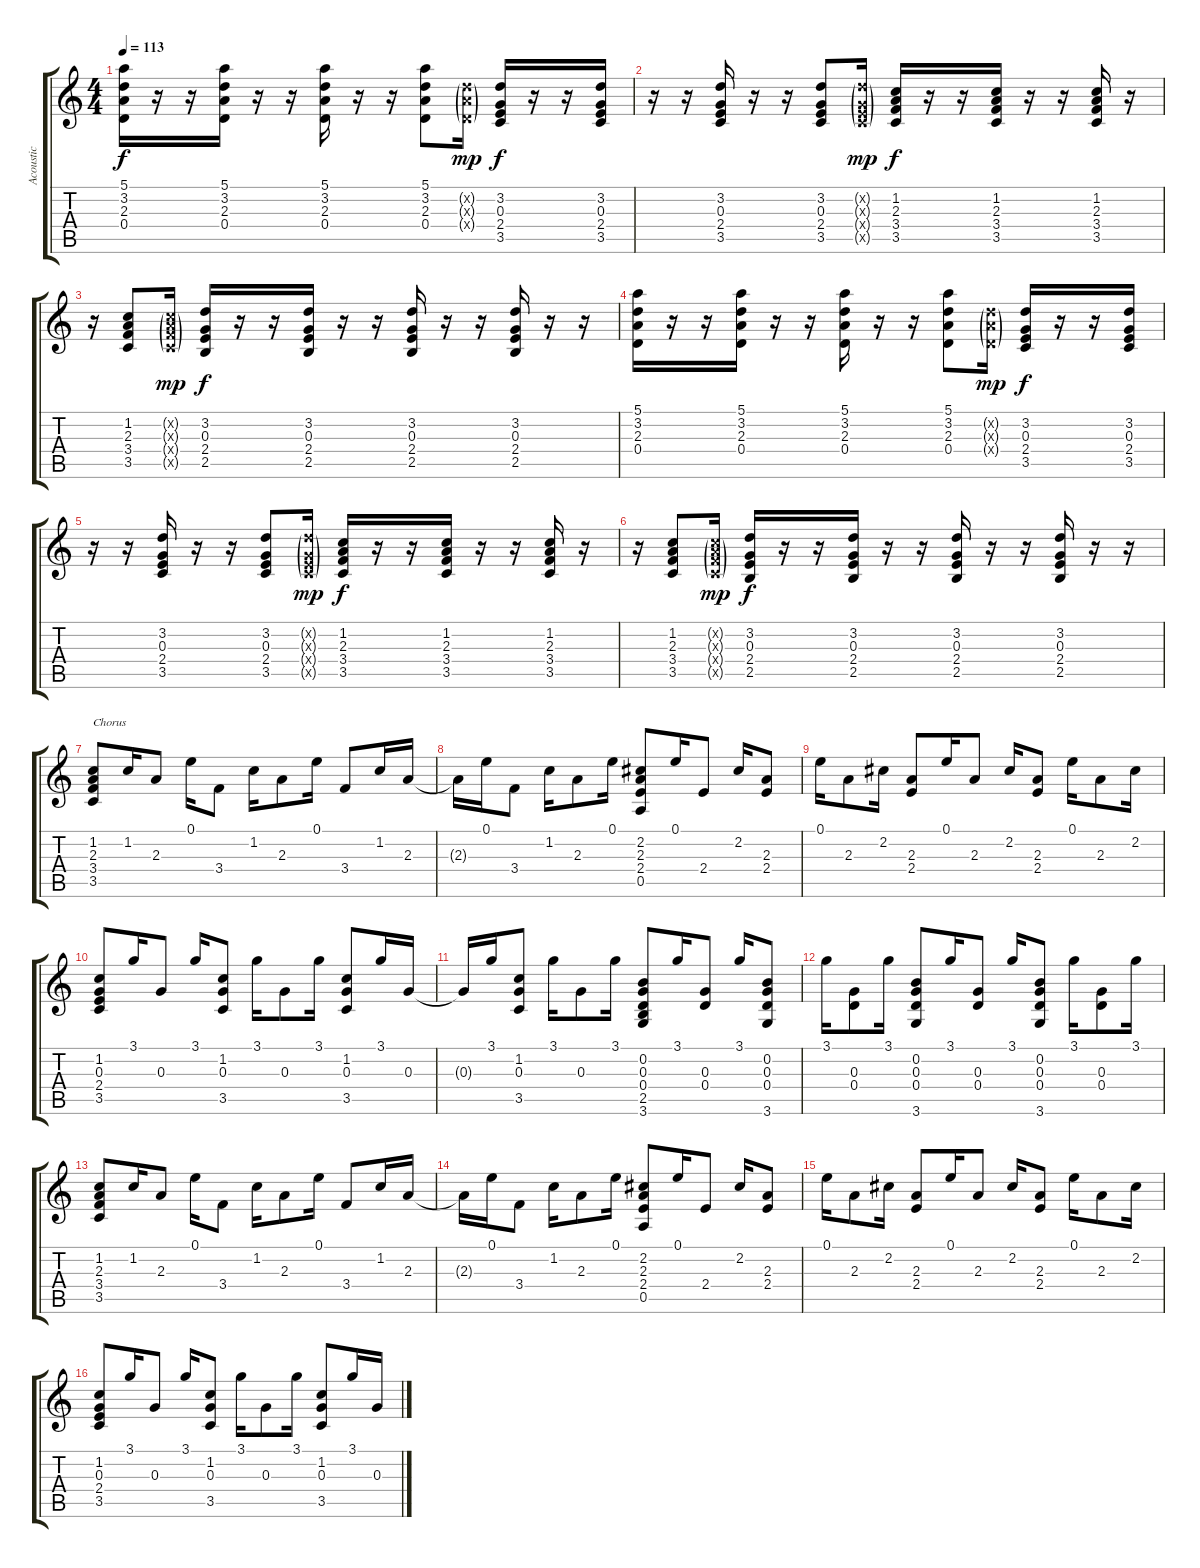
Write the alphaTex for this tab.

\track ("Acoustic" "Acoustic") {instrument acousticguitarsteel}
\staff {score tabs}
\tuning (E4 B3 G3 D3 A2 E2) {hide}
\ts (4 4)
\tempo 113
\clef g2
\ks c
(5.1 3.2 2.3 0.4).16{dy f} r.16 r.16 (5.1 3.2 2.3 0.4).16 r.16 r.16 (5.1 3.2 2.3 0.4).16 r.16 r.16 (5.1 3.2 2.3 0.4).8 (3.2{g x} 2.3{g x} 0.4{g x}).16{dy mp} (3.2 0.3 2.4 3.5).16{dy f} r.16 r.16 (3.2 0.3 2.4 3.5).16 |
r.16 r.16 (3.2 0.3 2.4 3.5).16 r.16 r.16 (3.2 0.3 2.4 3.5).8 (3.2{g x} 0.3{g x} 2.4{g x} 3.5{g x}).16{dy mp} (1.2 2.3 3.4 3.5).16{dy f} r.16 r.16 (1.2 2.3 3.4 3.5).16 r.16 r.16 (1.2 2.3 3.4 3.5).16 r.16 |
r.16 (1.2 2.3 3.4 3.5).8 (1.2{g x} 2.3{g x} 3.4{g x} 3.5{g x}).16{dy mp} (3.2 0.3 2.4 2.5).16{dy f} r.16 r.16 (3.2 0.3 2.4 2.5).16 r.16 r.16 (3.2 0.3 2.4 2.5).16 r.16 r.16 (3.2 0.3 2.4 2.5).16 r.16 r.16 |
(5.1 3.2 2.3 0.4).16 r.16 r.16 (5.1 3.2 2.3 0.4).16 r.16 r.16 (5.1 3.2 2.3 0.4).16 r.16 r.16 (5.1 3.2 2.3 0.4).8 (3.2{g x} 2.3{g x} 0.4{g x}).16{dy mp} (3.2 0.3 2.4 3.5).16{dy f} r.16 r.16 (3.2 0.3 2.4 3.5).16 |
r.16 r.16 (3.2 0.3 2.4 3.5).16 r.16 r.16 (3.2 0.3 2.4 3.5).8 (3.2{g x} 0.3{g x} 2.4{g x} 3.5{g x}).16{dy mp} (1.2 2.3 3.4 3.5).16{dy f} r.16 r.16 (1.2 2.3 3.4 3.5).16 r.16 r.16 (1.2 2.3 3.4 3.5).16 r.16 |
r.16 (1.2 2.3 3.4 3.5).8 (1.2{g x} 2.3{g x} 3.4{g x} 3.5{g x}).16{dy mp} (3.2 0.3 2.4 2.5).16{dy f} r.16 r.16 (3.2 0.3 2.4 2.5).16 r.16 r.16 (3.2 0.3 2.4 2.5).16 r.16 r.16 (3.2 0.3 2.4 2.5).16 r.16 r.16 |
(1.2 2.3 3.4 3.5).8{txt "Chorus"} 1.2.16 2.3.8 0.1.16 3.4.8 1.2.16 2.3.8 0.1.16 3.4.8 1.2.16 2.3.16 |
2.3{t}.16 0.1.16 3.4.8 1.2.16 2.3.8 0.1.16 (2.2 2.3 2.4 0.5).8 0.1.16 2.4.8 2.2.16 (2.3 2.4).8 |
0.1.16 2.3.8 2.2.16 (2.3 2.4).8 0.1.16 2.3.8 2.2.16 (2.3 2.4).8 0.1.16 2.3.8 2.2.16 |
(1.2 0.3 2.4 3.5).8 3.1.16 0.3.8 3.1.16 (1.2 0.3 3.5).8 3.1.16 0.3.8 3.1.16 (1.2 0.3 3.5).8 3.1.16 0.3.16 |
0.3{t}.16 3.1.16 (1.2 0.3 3.5).8 3.1.16 0.3.8 3.1.16 (0.2 0.3 0.4 2.5 3.6).8 3.1.16 (0.3 0.4).8 3.1.16 (0.2 0.3 0.4 3.6).8 |
3.1.16 (0.3 0.4).8 3.1.16 (0.2 0.3 0.4 3.6).8 3.1.16 (0.3 0.4).8 3.1.16 (0.2 0.3 0.4 3.6).8 3.1.16 (0.3 0.4).8 3.1.16 |
(1.2 2.3 3.4 3.5).8 1.2.16 2.3.8 0.1.16 3.4.8 1.2.16 2.3.8 0.1.16 3.4.8 1.2.16 2.3.16 |
2.3{t}.16 0.1.16 3.4.8 1.2.16 2.3.8 0.1.16 (2.2 2.3 2.4 0.5).8 0.1.16 2.4.8 2.2.16 (2.3 2.4).8 |
0.1.16 2.3.8 2.2.16 (2.3 2.4).8 0.1.16 2.3.8 2.2.16 (2.3 2.4).8 0.1.16 2.3.8 2.2.16 |
(1.2 0.3 2.4 3.5).8 3.1.16 0.3.8 3.1.16 (1.2 0.3 3.5).8 3.1.16 0.3.8 3.1.16 (1.2 0.3 3.5).8 3.1.16 0.3.16
